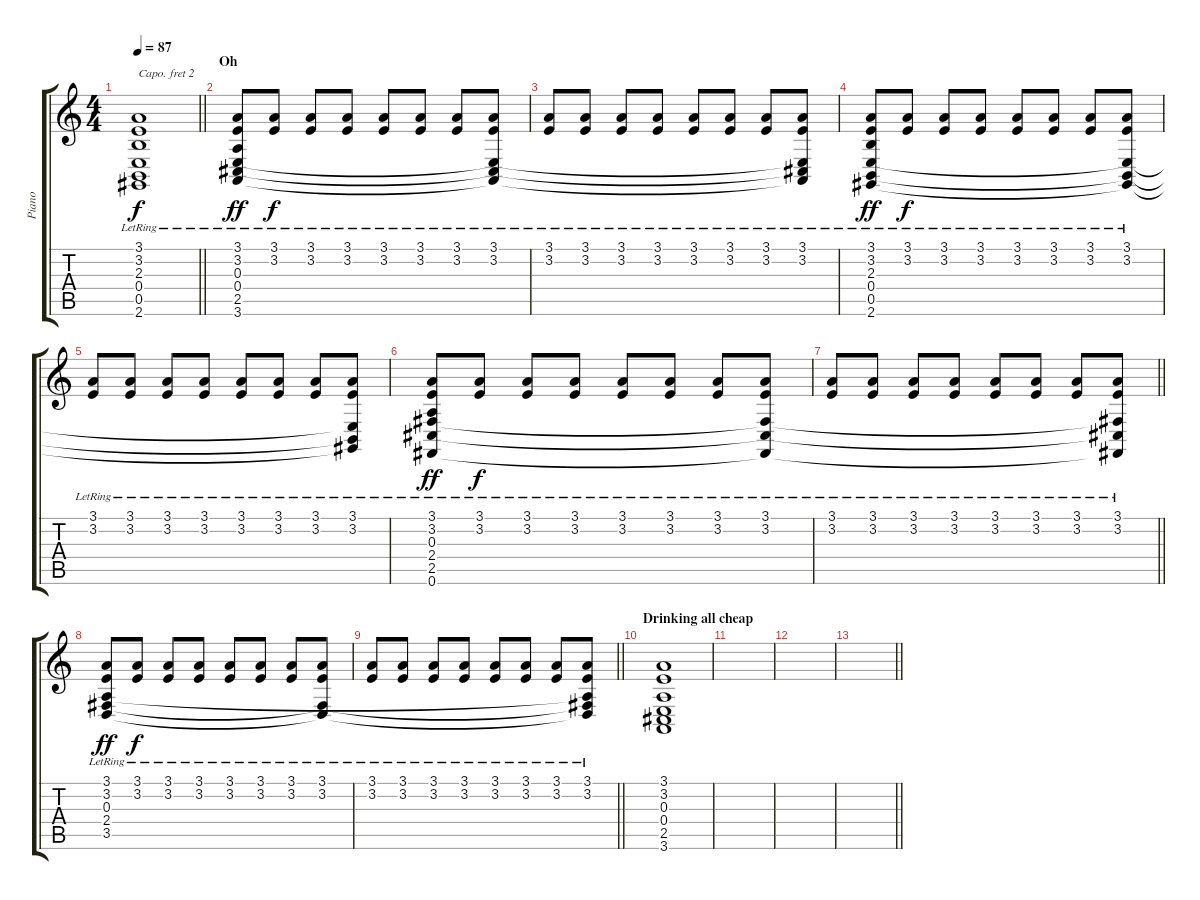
\track ("Piano" "Piano") {instrument electricgrandpiano}
\staff {score tabs}
\capo 2
\tuning (E4 B3 G3 D3 A2 E2) {hide}
\ts (4 4)
\tempo 87
\clef g2
\barLineRight lightlight
\ks c
(3.1{lr} 3.2{lr} 2.3{lr} 0.4{lr} 0.5{lr} 2.6{lr}).1{dy f} |
\section ("" "Oh")
(3.1{lr} 3.2{lr} 0.3{lr} 0.4{lr} 2.5{lr} 3.6{lr}).8{dy ff} (3.1{lr} 3.2{lr}).8{dy f} (3.1{lr} 3.2{lr}).8 (3.1{lr} 3.2{lr}).8 (3.1{lr} 3.2{lr}).8 (3.1{lr} 3.2{lr}).8 (3.1{lr} 3.2{lr}).8 (3.1{lr} 3.2{lr} 0.4{t} 2.5{t} 3.6{t}).8 |
(3.1{lr} 3.2{lr}).8 (3.1{lr} 3.2{lr}).8 (3.1{lr} 3.2{lr}).8 (3.1{lr} 3.2{lr}).8 (3.1{lr} 3.2{lr}).8 (3.1{lr} 3.2{lr}).8 (3.1{lr} 3.2{lr}).8 (3.1{lr} 3.2{lr} 0.4{t} 2.5{t} 3.6{t}).8 |
(3.1{lr} 3.2{lr} 2.3{lr} 0.4{lr} 0.5{lr} 2.6{lr}).8{dy ff} (3.1{lr} 3.2{lr}).8{dy f} (3.1{lr} 3.2{lr}).8 (3.1{lr} 3.2{lr}).8 (3.1{lr} 3.2{lr}).8 (3.1{lr} 3.2{lr}).8 (3.1{lr} 3.2{lr}).8 (3.1{lr} 3.2{lr} 0.4{t} 0.5{t} 2.6{t}).8 |
(3.1{lr} 3.2{lr}).8 (3.1{lr} 3.2{lr}).8 (3.1{lr} 3.2{lr}).8 (3.1{lr} 3.2{lr}).8 (3.1{lr} 3.2{lr}).8 (3.1{lr} 3.2{lr}).8 (3.1{lr} 3.2{lr}).8 (3.1{lr} 3.2{lr} 0.4{t} 0.5{t} 2.6{t}).8 |
(3.1{lr} 3.2{lr} 0.3{lr} 2.4{lr} 2.5{lr} 0.6{lr}).8{dy ff} (3.1{lr} 3.2{lr}).8{dy f} (3.1{lr} 3.2{lr}).8 (3.1{lr} 3.2{lr}).8 (3.1{lr} 3.2{lr}).8 (3.1{lr} 3.2{lr}).8 (3.1{lr} 3.2{lr}).8 (3.1{lr} 3.2{lr} 2.4{t} 2.5{t} 0.6{t}).8 |
\barLineRight lightlight
(3.1{lr} 3.2{lr}).8 (3.1{lr} 3.2{lr}).8 (3.1{lr} 3.2{lr}).8 (3.1{lr} 3.2{lr}).8 (3.1{lr} 3.2{lr}).8 (3.1{lr} 3.2{lr}).8 (3.1{lr} 3.2{lr}).8 (3.1{lr} 3.2{lr} 2.4{t} 2.5{t} 0.6{t}).8 |
(3.1{lr} 3.2{lr} 0.3{lr} 2.4{lr} 3.5{lr}).8{dy ff} (3.1{lr} 3.2{lr}).8{dy f} (3.1{lr} 3.2{lr}).8 (3.1{lr} 3.2{lr}).8 (3.1{lr} 3.2{lr}).8 (3.1{lr} 3.2{lr}).8 (3.1{lr} 3.2{lr}).8 (3.1{lr} 3.2{lr} 2.4{t} 3.5{t}).8 |
\barLineRight lightlight
(3.1{lr} 3.2{lr}).8 (3.1{lr} 3.2{lr}).8 (3.1{lr} 3.2{lr}).8 (3.1{lr} 3.2{lr}).8 (3.1{lr} 3.2{lr}).8 (3.1{lr} 3.2{lr}).8 (3.1{lr} 3.2{lr}).8 (3.1{lr} 3.2{lr} 0.3{t} 2.4{t} 3.5{t}).8 |
\section ("" "Drinking all cheap")
(3.1 3.2 0.3 0.4 2.5 3.6).1 |
|
|
\barLineRight lightlight
